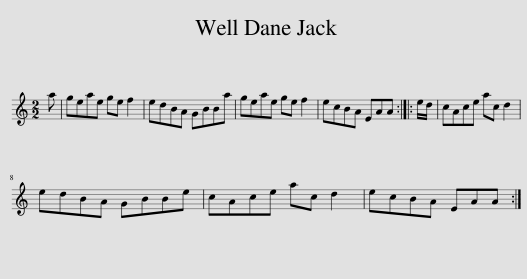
X:1
L:1/8
M:2/2
I:linebreak $
K:C
V:1 treble
V:1
 a | geae ge f2 | edBA GBBa | geae ge f2 | ecBA EAA :: %5
 e/d/ | cAce ac d2 |$ edBA GBBe | cAce ac d2 | ecBA EAA :| %10
